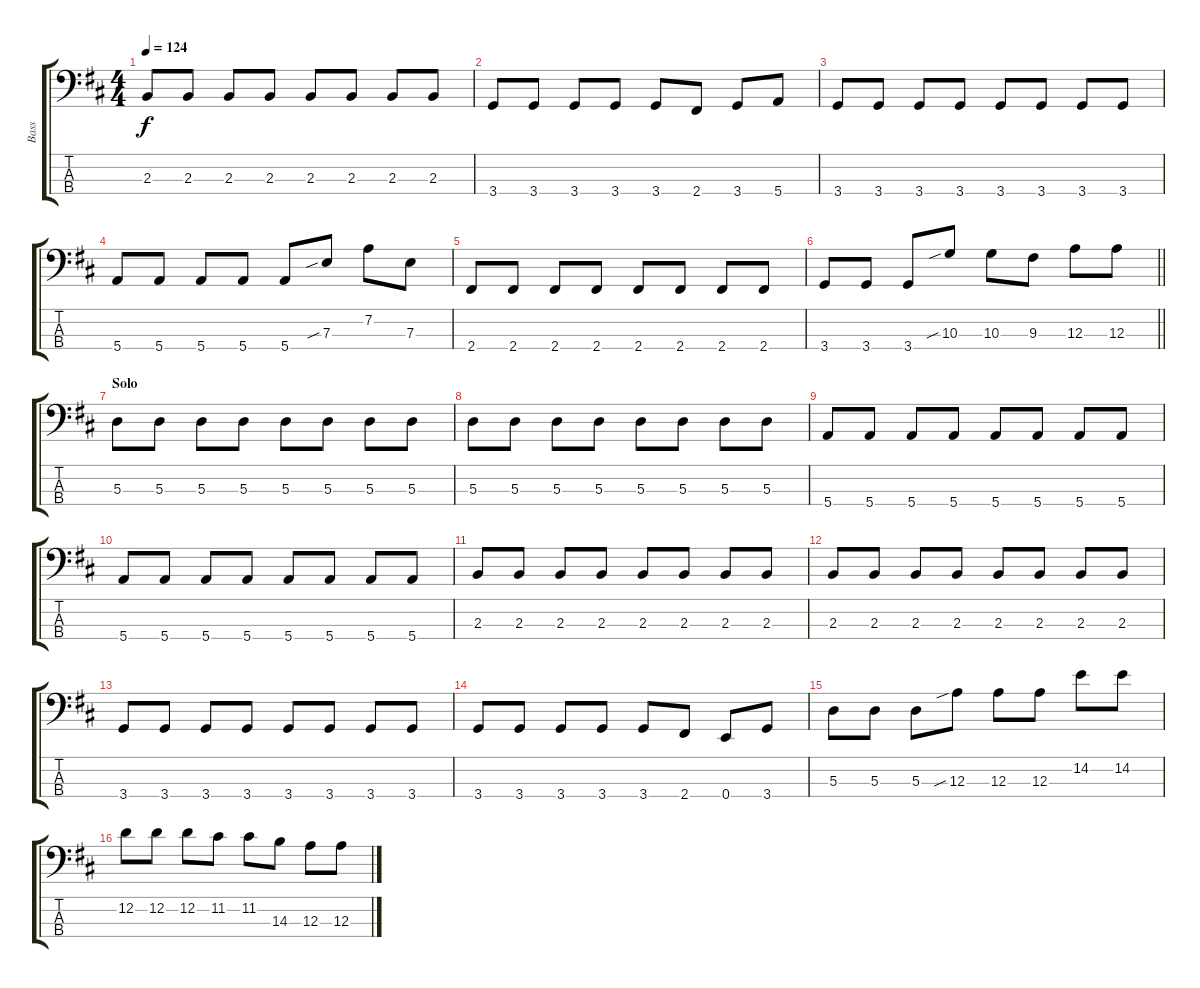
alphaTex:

\track ("Bass" "Bass") {instrument electricbasspick}
\staff {score tabs}
\tuning (G2 D2 A1 E1) {hide}
\ts (4 4)
\tempo 124
\clef f4
\ks d
2.3.8{dy f} 2.3.8 2.3.8 2.3.8 2.3.8 2.3.8 2.3.8 2.3.8 |
3.4.8 3.4.8 3.4.8 3.4.8 3.4.8 2.4.8 3.4.8 5.4.8 |
3.4.8 3.4.8 3.4.8 3.4.8 3.4.8 3.4.8 3.4.8 3.4.8 |
5.4.8 5.4.8 5.4.8 5.4.8 5.4.8 7.3{sib}.8 7.2.8 7.3.8 |
2.4.8 2.4.8 2.4.8 2.4.8 2.4.8 2.4.8 2.4.8 2.4.8 |
\barLineRight lightlight
3.4.8 3.4.8 3.4.8 10.3{sib}.8 10.3.8 9.3.8 12.3.8 12.3.8 |
\section ("" "Solo")
5.3.8 5.3.8 5.3.8 5.3.8 5.3.8 5.3.8 5.3.8 5.3.8 |
5.3.8 5.3.8 5.3.8 5.3.8 5.3.8 5.3.8 5.3.8 5.3.8 |
5.4.8 5.4.8 5.4.8 5.4.8 5.4.8 5.4.8 5.4.8 5.4.8 |
5.4.8 5.4.8 5.4.8 5.4.8 5.4.8 5.4.8 5.4.8 5.4.8 |
2.3.8 2.3.8 2.3.8 2.3.8 2.3.8 2.3.8 2.3.8 2.3.8 |
2.3.8 2.3.8 2.3.8 2.3.8 2.3.8 2.3.8 2.3.8 2.3.8 |
3.4.8 3.4.8 3.4.8 3.4.8 3.4.8 3.4.8 3.4.8 3.4.8 |
3.4.8 3.4.8 3.4.8 3.4.8 3.4.8 2.4.8 0.4.8 3.4.8 |
5.3.8 5.3.8 5.3.8 12.3{sib}.8 12.3.8 12.3.8 14.2.8 14.2.8 |
12.2.8 12.2.8 12.2.8 11.2.8 11.2.8 14.3.8 12.3.8 12.3.8
